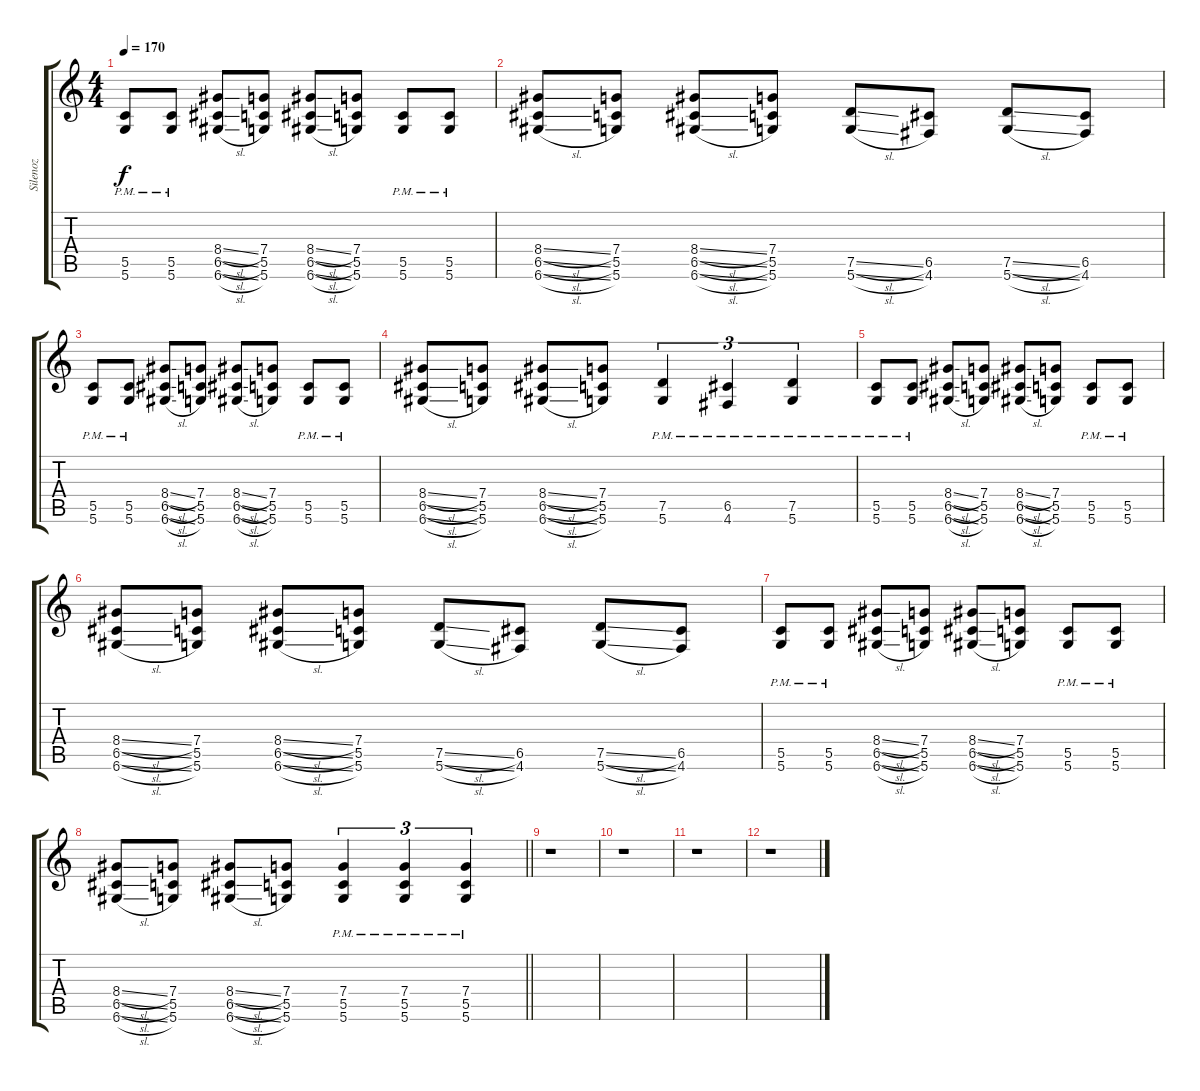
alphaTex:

\track ("Silenoz" "Silenoz") {instrument distortionguitar}
\staff {score tabs}
\tuning (D4 A3 F3 C3 G2 D2) {hide}
\ts (4 4)
\tempo 170
\clef g2
\ks c
(5.5{pm} 5.6{pm}).8{dy f} (5.5{pm} 5.6{pm}).8 (8.4{sl} 6.5{sl} 6.6{sl}).8 (7.4 5.5 5.6).8 (8.4{sl} 6.5{sl} 6.6{sl}).8 (7.4 5.5 5.6).8 (5.5{pm} 5.6{pm}).8 (5.5{pm} 5.6{pm}).8 |
(8.4{sl} 6.5{sl} 6.6{sl}).8 (7.4 5.5 5.6).8 (8.4{sl} 6.5{sl} 6.6{sl}).8 (7.4 5.5 5.6).8 (7.5{sl} 5.6{sl}).8 (6.5 4.6).8 (7.5{sl} 5.6{sl}).8 (6.5 4.6).8 |
(5.5{pm} 5.6{pm}).8 (5.5{pm} 5.6{pm}).8 (8.4{sl} 6.5{sl} 6.6{sl}).8 (7.4 5.5 5.6).8 (8.4{sl} 6.5{sl} 6.6{sl}).8 (7.4 5.5 5.6).8 (5.5{pm} 5.6{pm}).8 (5.5{pm} 5.6{pm}).8 |
(8.4{sl} 6.5{sl} 6.6{sl}).8 (7.4 5.5 5.6).8 (8.4{sl} 6.5{sl} 6.6{sl}).8 (7.4 5.5 5.6).8 (7.5{pm} 5.6{pm}).4{tu (3 2)} (6.5{pm} 4.6{pm}).4{tu (3 2)} (7.5{pm} 5.6{pm}).4{tu (3 2)} |
(5.5{pm} 5.6{pm}).8 (5.5{pm} 5.6{pm}).8 (8.4{sl} 6.5{sl} 6.6{sl}).8 (7.4 5.5 5.6).8 (8.4{sl} 6.5{sl} 6.6{sl}).8 (7.4 5.5 5.6).8 (5.5{pm} 5.6{pm}).8 (5.5{pm} 5.6{pm}).8 |
(8.4{sl} 6.5{sl} 6.6{sl}).8 (7.4 5.5 5.6).8 (8.4{sl} 6.5{sl} 6.6{sl}).8 (7.4 5.5 5.6).8 (7.5{sl} 5.6{sl}).8 (6.5 4.6).8 (7.5{sl} 5.6{sl}).8 (6.5 4.6).8 |
(5.5{pm} 5.6{pm}).8 (5.5{pm} 5.6{pm}).8 (8.4{sl} 6.5{sl} 6.6{sl}).8 (7.4 5.5 5.6).8 (8.4{sl} 6.5{sl} 6.6{sl}).8 (7.4 5.5 5.6).8 (5.5{pm} 5.6{pm}).8 (5.5{pm} 5.6{pm}).8 |
\barLineRight lightlight
(8.4{sl} 6.5{sl} 6.6{sl}).8 (7.4 5.5 5.6).8 (8.4{sl} 6.5{sl} 6.6{sl}).8 (7.4 5.5 5.6).8 (7.4{pm} 5.5{pm} 5.6{pm}).4{tu (3 2)} (7.4{pm} 5.5{pm} 5.6{pm}).4{tu (3 2)} (7.4{pm} 5.5{pm} 5.6{pm}).4{tu (3 2)} |
r.1 |
r.1 |
r.1 |
r.1
